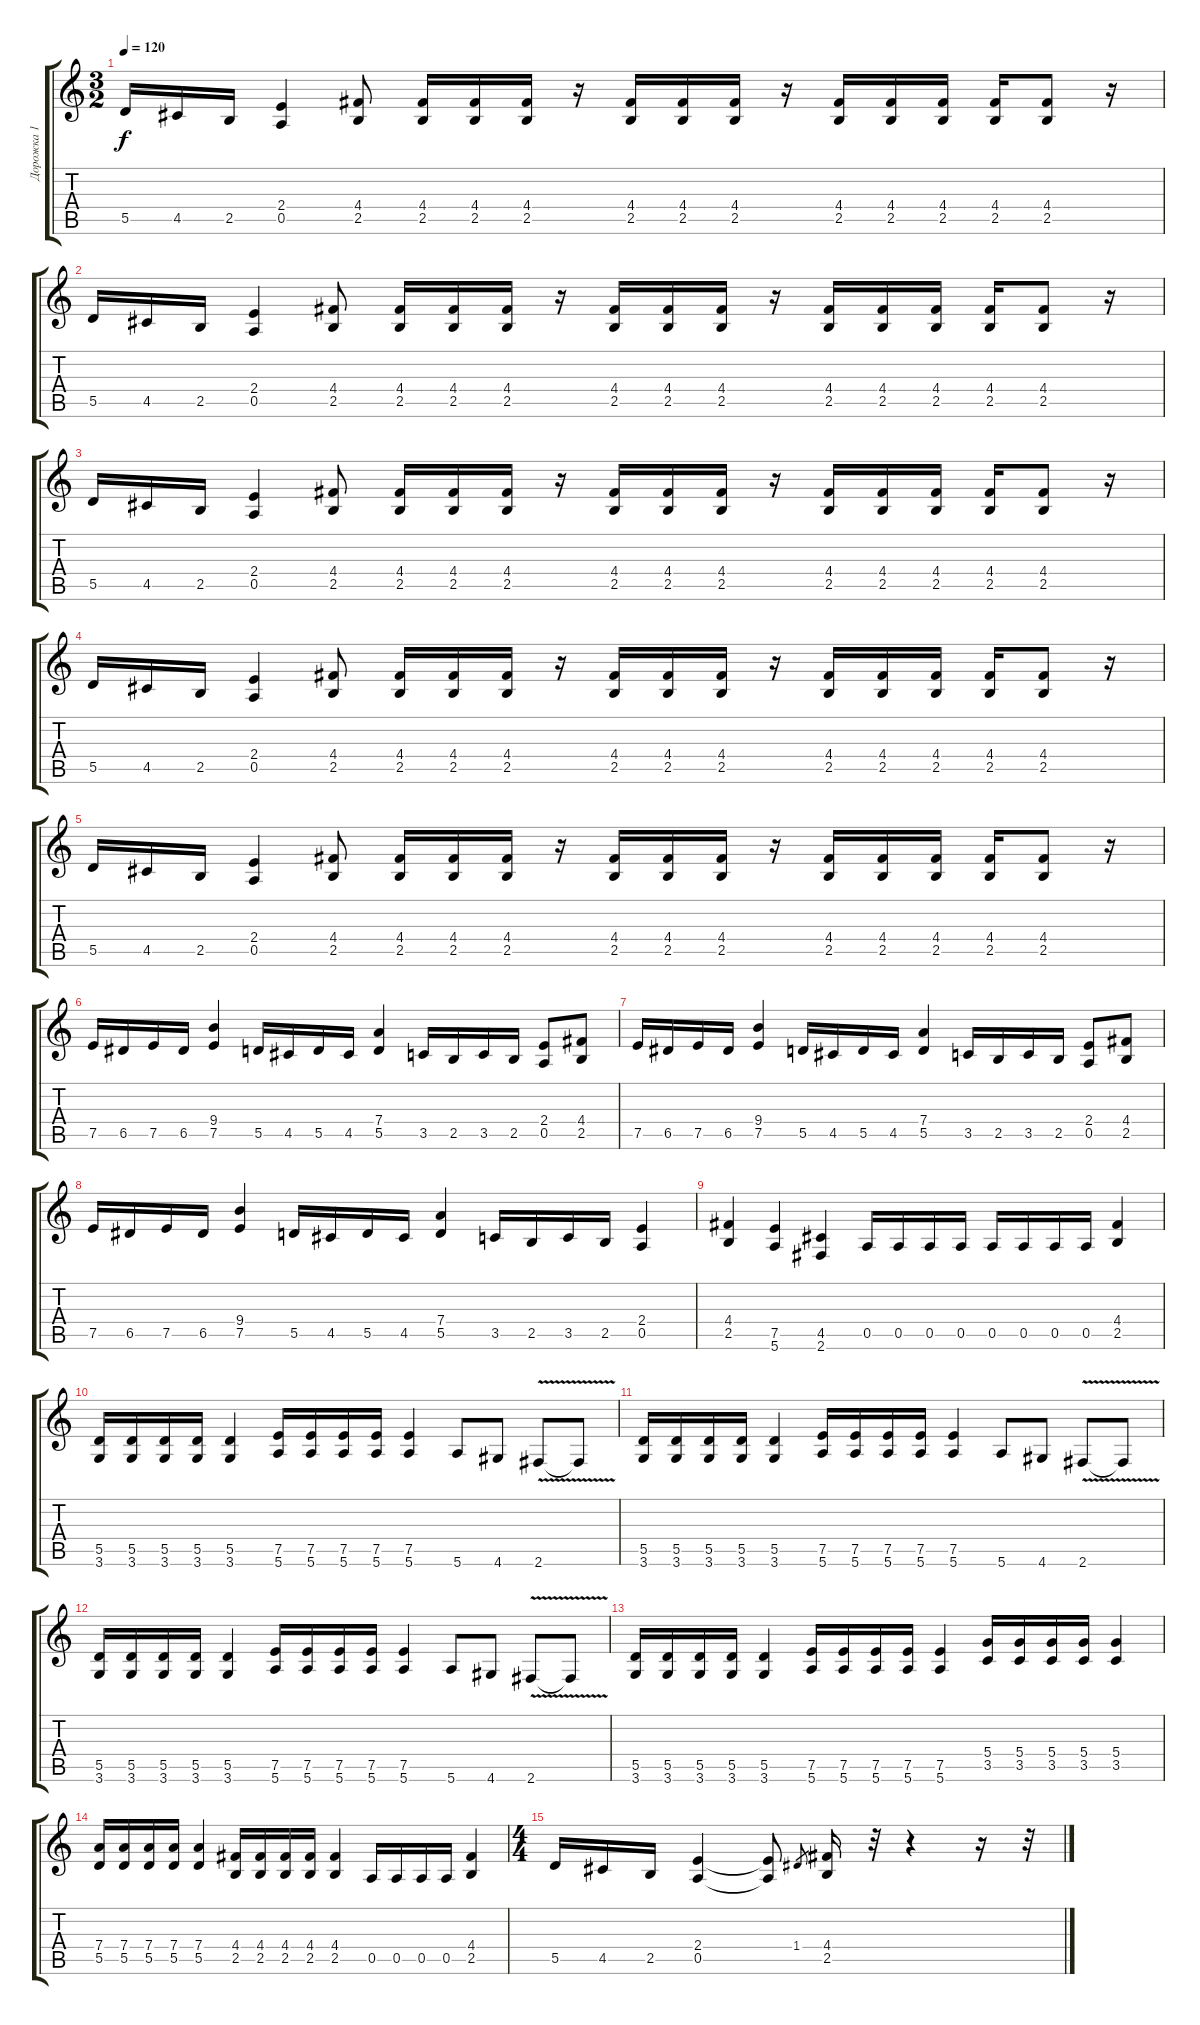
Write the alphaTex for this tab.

\track ("Дорожка 1" "Дорожка 1") {instrument distortionguitar}
\staff {score tabs}
\tuning (E4 B3 G3 D3 A2 E2) {hide}
\ts (3 2)
\tempo 120
\clef g2
\ks c
5.5.16{dy f} 4.5.16 2.5.16 (2.4 0.5).4 (4.4 2.5).8 (4.4 2.5).16 (4.4 2.5).16 (4.4 2.5).16 r.16 (4.4 2.5).16 (4.4 2.5).16 (4.4 2.5).16 r.16 (4.4 2.5).16 (4.4 2.5).16 (4.4 2.5).16 (4.4 2.5).16 (4.4 2.5).8 r.16 |
5.5.16 4.5.16 2.5.16 (2.4 0.5).4 (4.4 2.5).8 (4.4 2.5).16 (4.4 2.5).16 (4.4 2.5).16 r.16 (4.4 2.5).16 (4.4 2.5).16 (4.4 2.5).16 r.16 (4.4 2.5).16 (4.4 2.5).16 (4.4 2.5).16 (4.4 2.5).16 (4.4 2.5).8 r.16 |
5.5.16 4.5.16 2.5.16 (2.4 0.5).4 (4.4 2.5).8 (4.4 2.5).16 (4.4 2.5).16 (4.4 2.5).16 r.16 (4.4 2.5).16 (4.4 2.5).16 (4.4 2.5).16 r.16 (4.4 2.5).16 (4.4 2.5).16 (4.4 2.5).16 (4.4 2.5).16 (4.4 2.5).8 r.16 |
5.5.16 4.5.16 2.5.16 (2.4 0.5).4 (4.4 2.5).8 (4.4 2.5).16 (4.4 2.5).16 (4.4 2.5).16 r.16 (4.4 2.5).16 (4.4 2.5).16 (4.4 2.5).16 r.16 (4.4 2.5).16 (4.4 2.5).16 (4.4 2.5).16 (4.4 2.5).16 (4.4 2.5).8 r.16 |
5.5.16 4.5.16 2.5.16 (2.4 0.5).4 (4.4 2.5).8 (4.4 2.5).16 (4.4 2.5).16 (4.4 2.5).16 r.16 (4.4 2.5).16 (4.4 2.5).16 (4.4 2.5).16 r.16 (4.4 2.5).16 (4.4 2.5).16 (4.4 2.5).16 (4.4 2.5).16 (4.4 2.5).8 r.16 |
7.5.16 6.5.16 7.5.16 6.5.16 (9.4 7.5).4 5.5.16 4.5.16 5.5.16 4.5.16 (7.4 5.5).4 3.5.16 2.5.16 3.5.16 2.5.16 (2.4 0.5).8 (4.4 2.5).8 |
7.5.16 6.5.16 7.5.16 6.5.16 (9.4 7.5).4 5.5.16 4.5.16 5.5.16 4.5.16 (7.4 5.5).4 3.5.16 2.5.16 3.5.16 2.5.16 (2.4 0.5).8 (4.4 2.5).8 |
7.5.16 6.5.16 7.5.16 6.5.16 (9.4 7.5).4 5.5.16 4.5.16 5.5.16 4.5.16 (7.4 5.5).4 3.5.16 2.5.16 3.5.16 2.5.16 (2.4 0.5).4 |
(4.4 2.5).4 (7.5 5.6).4 (4.5 2.6).4 0.5.16 0.5.16 0.5.16 0.5.16 0.5.16 0.5.16 0.5.16 0.5.16 (4.4 2.5).4 |
(5.5 3.6).16 (5.5 3.6).16 (5.5 3.6).16 (5.5 3.6).16 (5.5 3.6).4 (7.5 5.6).16 (7.5 5.6).16 (7.5 5.6).16 (7.5 5.6).16 (7.5 5.6).4 5.6.8 4.6.8 2.6{v}.8 2.6{t}.8 |
(5.5 3.6).16 (5.5 3.6).16 (5.5 3.6).16 (5.5 3.6).16 (5.5 3.6).4 (7.5 5.6).16 (7.5 5.6).16 (7.5 5.6).16 (7.5 5.6).16 (7.5 5.6).4 5.6.8 4.6.8 2.6{v}.8 2.6{t}.8 |
(5.5 3.6).16 (5.5 3.6).16 (5.5 3.6).16 (5.5 3.6).16 (5.5 3.6).4 (7.5 5.6).16 (7.5 5.6).16 (7.5 5.6).16 (7.5 5.6).16 (7.5 5.6).4 5.6.8 4.6.8 2.6{v}.8 2.6{t}.8 |
(5.5 3.6).16 (5.5 3.6).16 (5.5 3.6).16 (5.5 3.6).16 (5.5 3.6).4 (7.5 5.6).16 (7.5 5.6).16 (7.5 5.6).16 (7.5 5.6).16 (7.5 5.6).4 (5.4 3.5).16 (5.4 3.5).16 (5.4 3.5).16 (5.4 3.5).16 (5.4 3.5).4 |
(7.4 5.5).16 (7.4 5.5).16 (7.4 5.5).16 (7.4 5.5).16 (7.4 5.5).4 (4.4 2.5).16 (4.4 2.5).16 (4.4 2.5).16 (4.4 2.5).16 (4.4 2.5).4 0.5.16 0.5.16 0.5.16 0.5.16 (4.4 2.5).4 |
\ts (4 4)
5.5.16 4.5.16 2.5.16 (2.4 0.5).4 (2.4{t} 0.5{t}).8 1.4.8{gr} (4.4 2.5).16 r.32 r.4 r.16 r.32
